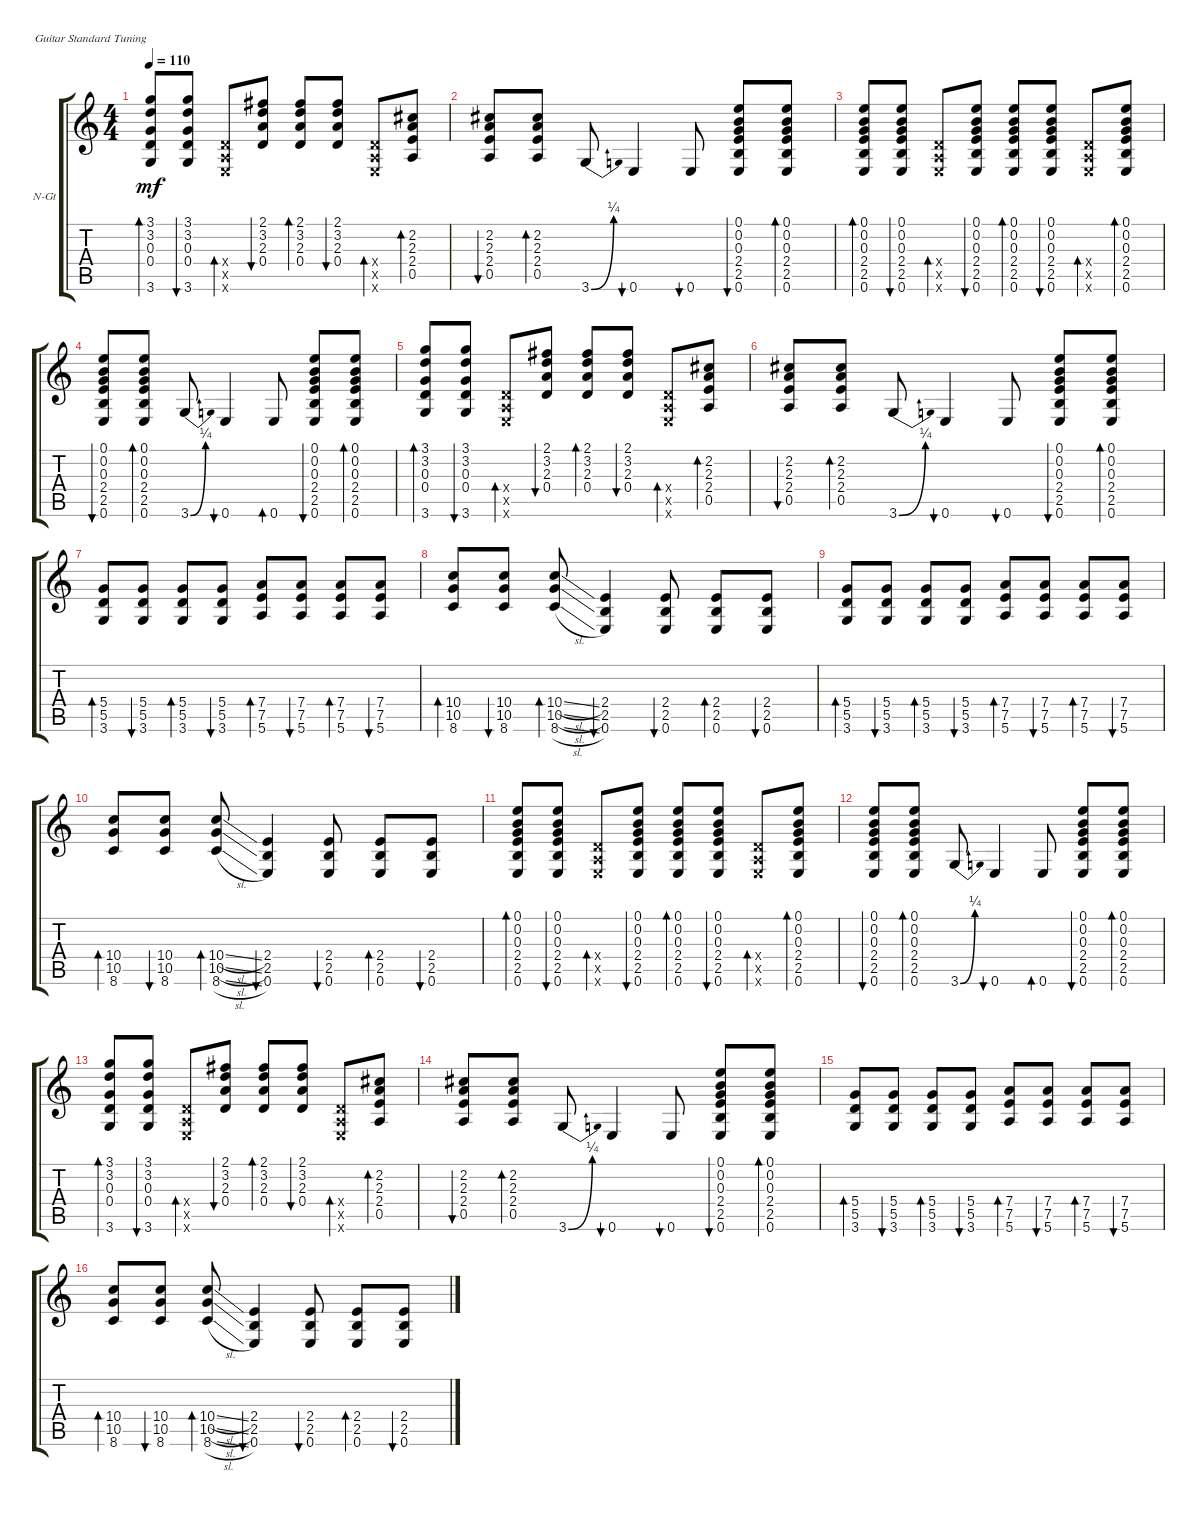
\bracketExtendMode groupsimilarinstruments
\firstSystemTrackNameOrientation horizontal
\otherSystemsTrackNameOrientation horizontal
\track ("Nylon Guitar" "N-Gt") {instrument acousticguitarnylon}
\staff {score tabs}
\tuning (E4 B3 G3 D3 A2 E2)
\ts (4 4)
\tempo 110
\clef g2
\ks c
(3.1 3.2 0.3 0.4 3.6).8{bd 30 dy mf} (3.1 3.2 0.3 0.4 3.6).8{bu 30} (0.4{x} 0.5{x} 0.6{x}).8{bd 30} (2.1 3.2 2.3 0.4).8{bu 30} (2.1 3.2 2.3 0.4).8{bd 30} (2.1 3.2 2.3 0.4).8{bu 30} (0.4{x} 0.5{x} 0.6{x}).8{bd 30} (2.2 2.3 2.4 0.5).8{bd 30} |
(2.2 2.3 2.4 0.5).8{bu 30} (2.2 2.3 2.4 0.5).8{bd 30} 3.6{be (bend 0 0 60 1)}.8 0.6.4{bu 30} 0.6.8{bu 30} (0.1 0.2 0.3 2.4 2.5 0.6).8{bu 30} (0.1 0.2 0.3 2.4 2.5 0.6).8{bd 30} |
(0.1 0.2 0.3 2.4 2.5 0.6).8{bd 30} (0.1 0.2 0.3 2.4 2.5 0.6).8{bu 30} (0.4{x} 0.5{x} 0.6{x}).8{bd 30} (0.1 0.2 0.3 2.4 2.5 0.6).8{bu 30} (0.1 0.2 0.3 2.4 2.5 0.6).8{bd 30} (0.1 0.2 0.3 2.4 2.5 0.6).8{bu 30} (0.4{x} 0.5{x} 0.6{x}).8{bd 30} (0.1 0.2 0.3 2.4 2.5 0.6).8{bd 30} |
(0.1 0.2 0.3 2.4 2.5 0.6).8{bu 30} (0.1 0.2 0.3 2.4 2.5 0.6).8{bd 30} 3.6{be (bend 0 0 60 1)}.8 0.6.4{bu 30} 0.6.8{bd 30} (0.1 0.2 0.3 2.4 2.5 0.6).8{bu 30} (0.1 0.2 0.3 2.4 2.5 0.6).8{bd 30} |
(3.1 3.2 0.3 0.4 3.6).8{bd 30} (3.1 3.2 0.3 0.4 3.6).8{bu 30} (0.4{x} 0.5{x} 0.6{x}).8{bd 30} (2.1 3.2 2.3 0.4).8{bu 30} (2.1 3.2 2.3 0.4).8{bd 30} (2.1 3.2 2.3 0.4).8{bu 30} (0.4{x} 0.5{x} 0.6{x}).8{bd 30} (2.2 2.3 2.4 0.5).8{bd 30} |
(2.2 2.3 2.4 0.5).8{bu 30} (2.2 2.3 2.4 0.5).8{bd 30} 3.6{be (bend 0 0 60 1)}.8 0.6.4{bu 30} 0.6.8{bu 30} (0.1 0.2 0.3 2.4 2.5 0.6).8{bu 30} (0.1 0.2 0.3 2.4 2.5 0.6).8{bd 30} |
(5.4 5.5 3.6).8{bd 30} (5.4 5.5 3.6).8{bu 30} (5.4 5.5 3.6).8{bd 30} (5.4 5.5 3.6).8{bu 30} (7.4 7.5 5.6).8{bd 30} (7.4 7.5 5.6).8{bu 30} (7.4 7.5 5.6).8{bd 30} (7.4 7.5 5.6).8{bu 30} |
(10.4 10.5 8.6).8{bd 30} (10.4 10.5 8.6).8{bu 30} (10.4{sl} 10.5{sl} 8.6{sl}).8{bd 30} (2.4 2.5 0.6).4{bu 30} (2.4 2.5 0.6).8{bu 30} (2.4 2.5 0.6).8{bd 30} (2.4 2.5 0.6).8{bu 30} |
(5.4 5.5 3.6).8{bd 30} (5.4 5.5 3.6).8{bu 30} (5.4 5.5 3.6).8{bd 30} (5.4 5.5 3.6).8{bu 30} (7.4 7.5 5.6).8{bd 30} (7.4 7.5 5.6).8{bu 30} (7.4 7.5 5.6).8{bd 30} (7.4 7.5 5.6).8{bu 30} |
(10.4 10.5 8.6).8{bd 30} (10.4 10.5 8.6).8{bu 30} (10.4{sl} 10.5{sl} 8.6{sl}).8{bd 30} (2.4 2.5 0.6).4{bu 30} (2.4 2.5 0.6).8{bu 30} (2.4 2.5 0.6).8{bd 30} (2.4 2.5 0.6).8{bu 30} |
(0.1 0.2 0.3 2.4 2.5 0.6).8{bd 30} (0.1 0.2 0.3 2.4 2.5 0.6).8{bu 30} (0.4{x} 0.5{x} 0.6{x}).8{bd 30} (0.1 0.2 0.3 2.4 2.5 0.6).8{bu 30} (0.1 0.2 0.3 2.4 2.5 0.6).8{bd 30} (0.1 0.2 0.3 2.4 2.5 0.6).8{bu 30} (0.4{x} 0.5{x} 0.6{x}).8{bd 30} (0.1 0.2 0.3 2.4 2.5 0.6).8{bd 30} |
(0.1 0.2 0.3 2.4 2.5 0.6).8{bu 30} (0.1 0.2 0.3 2.4 2.5 0.6).8{bd 30} 3.6{be (bend 0 0 60 1)}.8 0.6.4{bu 30} 0.6.8{bd 30} (0.1 0.2 0.3 2.4 2.5 0.6).8{bu 30} (0.1 0.2 0.3 2.4 2.5 0.6).8{bd 30} |
(3.1 3.2 0.3 0.4 3.6).8{bd 30} (3.1 3.2 0.3 0.4 3.6).8{bu 30} (0.4{x} 0.5{x} 0.6{x}).8{bd 30} (2.1 3.2 2.3 0.4).8{bu 30} (2.1 3.2 2.3 0.4).8{bd 30} (2.1 3.2 2.3 0.4).8{bu 30} (0.4{x} 0.5{x} 0.6{x}).8{bd 30} (2.2 2.3 2.4 0.5).8{bd 30} |
(2.2 2.3 2.4 0.5).8{bu 30} (2.2 2.3 2.4 0.5).8{bd 30} 3.6{be (bend 0 0 60 1)}.8 0.6.4{bu 30} 0.6.8{bu 30} (0.1 0.2 0.3 2.4 2.5 0.6).8{bu 30} (0.1 0.2 0.3 2.4 2.5 0.6).8{bd 30} |
(5.4 5.5 3.6).8{bd 30} (5.4 5.5 3.6).8{bu 30} (5.4 5.5 3.6).8{bd 30} (5.4 5.5 3.6).8{bu 30} (7.4 7.5 5.6).8{bd 30} (7.4 7.5 5.6).8{bu 30} (7.4 7.5 5.6).8{bd 30} (7.4 7.5 5.6).8{bu 30} |
(10.4 10.5 8.6).8{bd 30} (10.4 10.5 8.6).8{bu 30} (10.4{sl} 10.5{sl} 8.6{sl}).8{bd 30} (2.4 2.5 0.6).4{bu 30} (2.4 2.5 0.6).8{bu 30} (2.4 2.5 0.6).8{bd 30} (2.4 2.5 0.6).8{bu 30}
